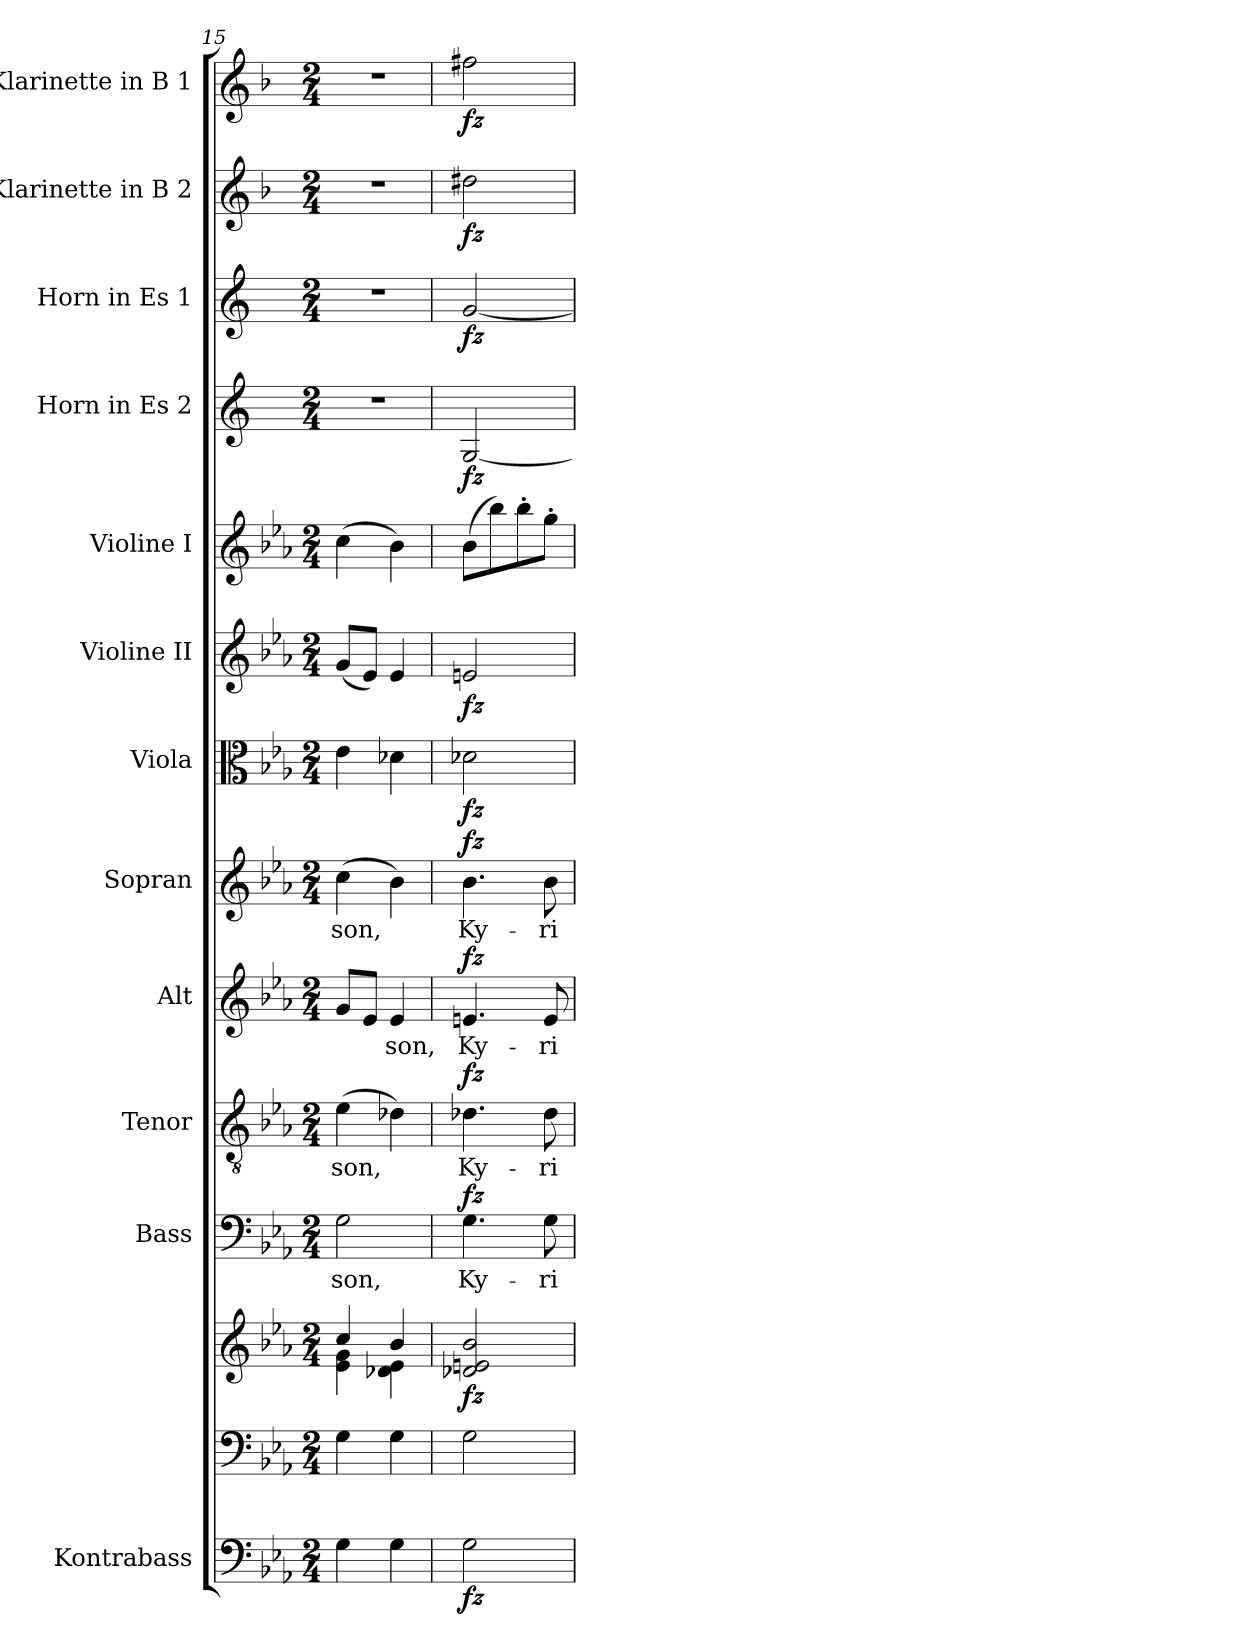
**kern	**dynam	**kern	**kern	**dynam	**kern	**text	**dynam	**kern	**text	**dynam	**kern	**text	**dynam	**kern	**text	**dynam	**kern	**dynam	**kern	**dynam	**kern	**kern	**dynam	**kern	**dynam	**kern	**dynam	**kern	**dynam
*part13	*part13	*part12	*part12	*part12	*part11	*part11	*part11	*part10	*part10	*part10	*part9	*part9	*part9	*part8	*part8	*part8	*part7	*part7	*part6	*part6	*part5	*part4	*part4	*part3	*part3	*part2	*part2	*part1	*part1
*staff14	*staff14	*staff13	*staff12	*staff12/13	*staff11	*staff11	*staff11	*staff10	*staff10	*staff10	*staff9	*staff9	*staff9	*staff8	*staff8	*staff8	*staff7	*staff7	*staff6	*staff6	*staff5	*staff4	*staff4	*staff3	*staff3	*staff2	*staff2	*staff1	*staff1
*I"Kontrabass	*	*	*	*	*I"Bass	*	*	*I"Tenor	*	*	*I"Alt	*	*	*I"Sopran	*	*	*I"Viola	*	*I"Violine II	*	*I"Violine I	*I"Horn in Es 2	*	*I"Horn in Es 1	*	*I"Klarinette in B 2	*	*I"Klarinette in B 1	*
*I'Kb.	*	*	*	*	*I'B	*	*	*I'T	*	*	*I'A	*	*	*I'S	*	*	*I'Vla.	*	*I'Vl. II	*	*I'Vl. I	*I'Hrn. 2	*	*I'Hrn. 1	*	*	*	*	*
*clefF4	*	*clefF4	*clefG2	*	*clefF4	*	*	*clefGv2	*	*	*clefG2	*	*	*clefG2	*	*	*clefC3	*	*clefG2	*	*clefG2	*clefG2	*	*clefG2	*	*clefG2	*	*clefG2	*
*ITrd7c12	*	*	*	*	*	*	*	*	*	*	*	*	*	*	*	*	*	*	*	*	*	*ITrd5c9	*	*ITrd5c9	*	*ITrd1c2	*	*ITrd1c2	*
*k[b-e-a-]	*	*k[b-e-a-]	*k[b-e-a-]	*	*k[b-e-a-]	*	*	*k[b-e-a-]	*	*	*k[b-e-a-]	*	*	*k[b-e-a-]	*	*	*k[b-e-a-]	*	*k[b-e-a-]	*	*k[b-e-a-]	*k[b-e-a-]	*	*k[b-e-a-]	*	*k[b-e-a-]	*	*k[b-e-a-]	*
*E-:	*	*E-:	*E-:	*	*E-:	*	*	*E-:	*	*	*E-:	*	*	*E-:	*	*	*E-:	*	*E-:	*	*E-:	*E-:	*	*E-:	*	*E-:	*	*E-:	*
*M2/4	*	*M2/4	*M2/4	*	*M2/4	*	*	*M2/4	*	*	*M2/4	*	*	*M2/4	*	*	*M2/4	*	*M2/4	*	*M2/4	*M2/4	*	*M2/4	*	*M2/4	*	*M2/4	*
=15	=15	=15	=15	=15	=15	=15	=15	=15	=15	=15	=15	=15	=15	=15	=15	=15	=15	=15	=15	=15	=15	=15	=15	=15	=15	=15	=15	=15	=15
*	*	*	*^	*	*	*	*	*	*	*	*	*	*	*	*	*	*	*	*	*	*	*	*	*	*	*	*	*	*
!	!	!	!	!	!	!	!LO:LY:b	!	!	!LO:LY:b	!	!	!	!	!	!LO:LY:b	!	!	!	!	!	!	!	!	!	!	!	!	!	!
4GG\	.	4G\	4cc/	4e-\ 4g\	.	2G\	-son,	.	(>4e-\	-son,	.	8g/L	.	.	(>4cc\	-son,	.	4e-\	.	(<8g/L	.	(>4cc\	2r	.	2r	.	2r	.	2r	.
.	.	.	.	.	.	.	.	.	.	.	.	8e-/J	.	.	.	.	.	.	.	8e-/J)	.	.	.	.	.	.	.	.	.	.
!	!	!	!	!	!	!	!	!	!	!	!	!	!LO:LY:b	!	!	!	!	!	!	!	!	!	!	!	!	!	!	!	!	!
4GG\	.	4G\	4b-/	4d-X\ 4e-\	.	.	.	.	4d-X\)	.	.	4e-/	-son,	.	4b-\)	.	.	4d-X\	.	4e-/	.	4b-\)	.	.	.	.	.	.	.	.
=16	=16	=16	=16	=16	=16	=16	=16	=16	=16	=16	=16	=16	=16	=16	=16	=16	=16	=16	=16	=16	=16	=16	=16	=16	=16	=16	=16	=16	=16	=16
!	!LO:DY:b	!	!	!	!LO:DY:b	!	!LO:LY:b	!LO:DY:a	!	!LO:LY:b	!LO:DY:a	!	!LO:LY:b	!LO:DY:a	!	!LO:LY:b	!LO:DY:a	!	!LO:DY:b	!	!LO:DY:b	!	!	!LO:DY:b	!	!LO:DY:b	!	!LO:DY:b	!	!LO:DY:b
*	*	*	*v	*v	*	*	*	*	*	*	*	*	*	*	*	*	*	*	*	*	*	*	*	*	*	*	*	*	*	*
2GG\	fz	2G\	2d-X/ 2en/ 2b-/	fz	4.G\	Ky-	fz	4.d-X\	Ky-	fz	4.en/	Ky-	fz	4.b-\	Ky-	fz	2d-X\	fz	2en/	fz	(>8b-\L	[2BB-/	fz	[2B-/	fz	2cc#X\	fz	2een\	fz
.	.	.	.	.	.	.	.	.	.	.	.	.	.	.	.	.	.	.	.	.	8bb-\)	.	.	.	.	.	.	.	.
.	.	.	.	.	.	.	.	.	.	.	.	.	.	.	.	.	.	.	.	.	8bb-'>\	.	.	.	.	.	.	.	.
!	!	!	!	!	!	!LO:LY:b	!	!	!LO:LY:b	!	!	!LO:LY:b	!	!	!LO:LY:b	!	!	!	!	!	!	!	!	!	!	!	!	!	!
.	.	.	.	.	8G\	-ri-	.	8d-\	-ri-	.	8e/	-ri-	.	8b-\	-ri-	.	.	.	.	.	8gg'>\J	.	.	.	.	.	.	.	.
=	=	=	=	=	=	=	=	=	=	=	=	=	=	=	=	=	=	=	=	=	=	=	=	=	=	=	=	=	=
*-	*-	*-	*-	*-	*-	*-	*-	*-	*-	*-	*-	*-	*-	*-	*-	*-	*-	*-	*-	*-	*-	*-	*-	*-	*-	*-	*-	*-	*-
